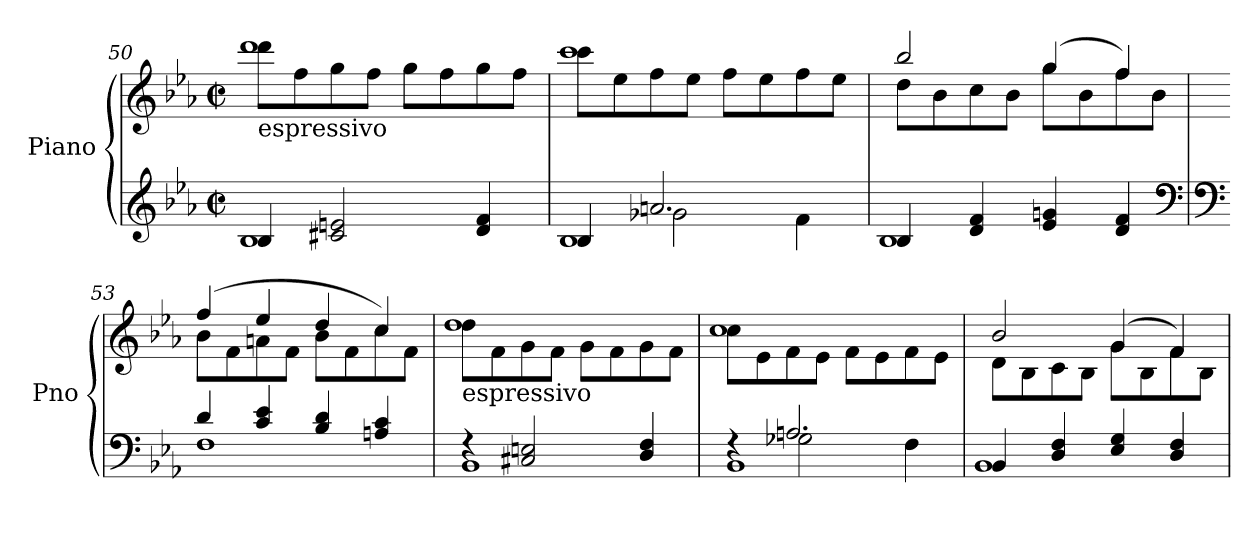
**kern	**kern
*part1	*part1
*staff2	*staff1
*I"Piano	*
*I'Pno	*
*clefG2	*clefG2
*k[b-e-a-]	*k[b-e-a-]
*E-:	*E-:
*M2/2	*M2/2
*met(c|)	*met(c|)
=50	=50
*^	*^
!	!	!LO:TX:b:t=espressivo	!
4B-/	1B-	8ddd\L	1ddd
.	.	8ff\	.
2c#X/ 2en/	.	8gg\	.
.	.	8ff\J	.
.	.	8gg\L	.
.	.	8ff\	.
4d/ 4f/	.	8gg\	.
.	.	8ff\J	.
=51	=51	=51	=51
*	*^	*	*
4B-/	1B-	4ryy	8ccc\L	1ccc
.	.	.	8ee-\	.
2.an/	.	2g-X\	8ff\	.
.	.	.	8ee-\J	.
.	.	.	8ff\L	.
.	.	.	8ee-\	.
.	.	4f\	8ff\	.
.	.	.	8ee-\J	.
*	*v	*v	*	*
=52	=52	=52	=52
4B-/	1B-	2bb-/	8dd\L
.	.	.	8b-\
4d/ 4f/	.	.	8cc\
.	.	.	8b-\J
4e-/ 4gn/	.	(4gg/	8gg\L
.	.	.	8b-\
4d/ 4f/	.	4ff/)	8ff\
.	.	.	8b-\J
*clefF4	*	*	*
!!LO:LB:g=z	!!
=53	=53	=53	=53
*clefF4	*	*	*
4d/	1F	(4ff/	8b-\L
.	.	.	8f\
4c/ 4e-/	.	4ee-/	8an\
.	.	.	8f\J
4B-/ 4d/	.	4dd/	8b-\L
.	.	.	8f\
4An/ 4c/	.	4cc/)	8cc\
.	.	.	8f\J
=54	=54	=54	=54
!	!	!LO:TX:b:t=espressivo	!
4rF	1BB-	8dd\L	1dd
.	.	8f\	.
2C#X/ 2En/	.	8g\	.
.	.	8f\J	.
.	.	8g\L	.
.	.	8f\	.
4D/ 4F/	.	8g\	.
.	.	8f\J	.
=55	=55	=55	=55
*	*^	*	*
4rF	1BB-	4ryy	8cc\L	1cc
.	.	.	8e-\	.
2.An/	.	2G-X\	8f\	.
.	.	.	8e-\J	.
.	.	.	8f\L	.
.	.	.	8e-\	.
.	.	4F\	8f\	.
.	.	.	8e-\J	.
*	*v	*v	*	*
=56	=56	=56	=56
4BB-/	1BB-	2b-/	8d\L
.	.	.	8B-\
4D/ 4F/	.	.	8c\
.	.	.	8B-\J
4E-/ 4G/	.	(4g/	8g\L
.	.	.	8B-\
4D/ 4F/	.	4f/)	8f\
.	.	.	8B-\J
*v	*v	*	*
*	*v	*v
=	=
*-	*-
